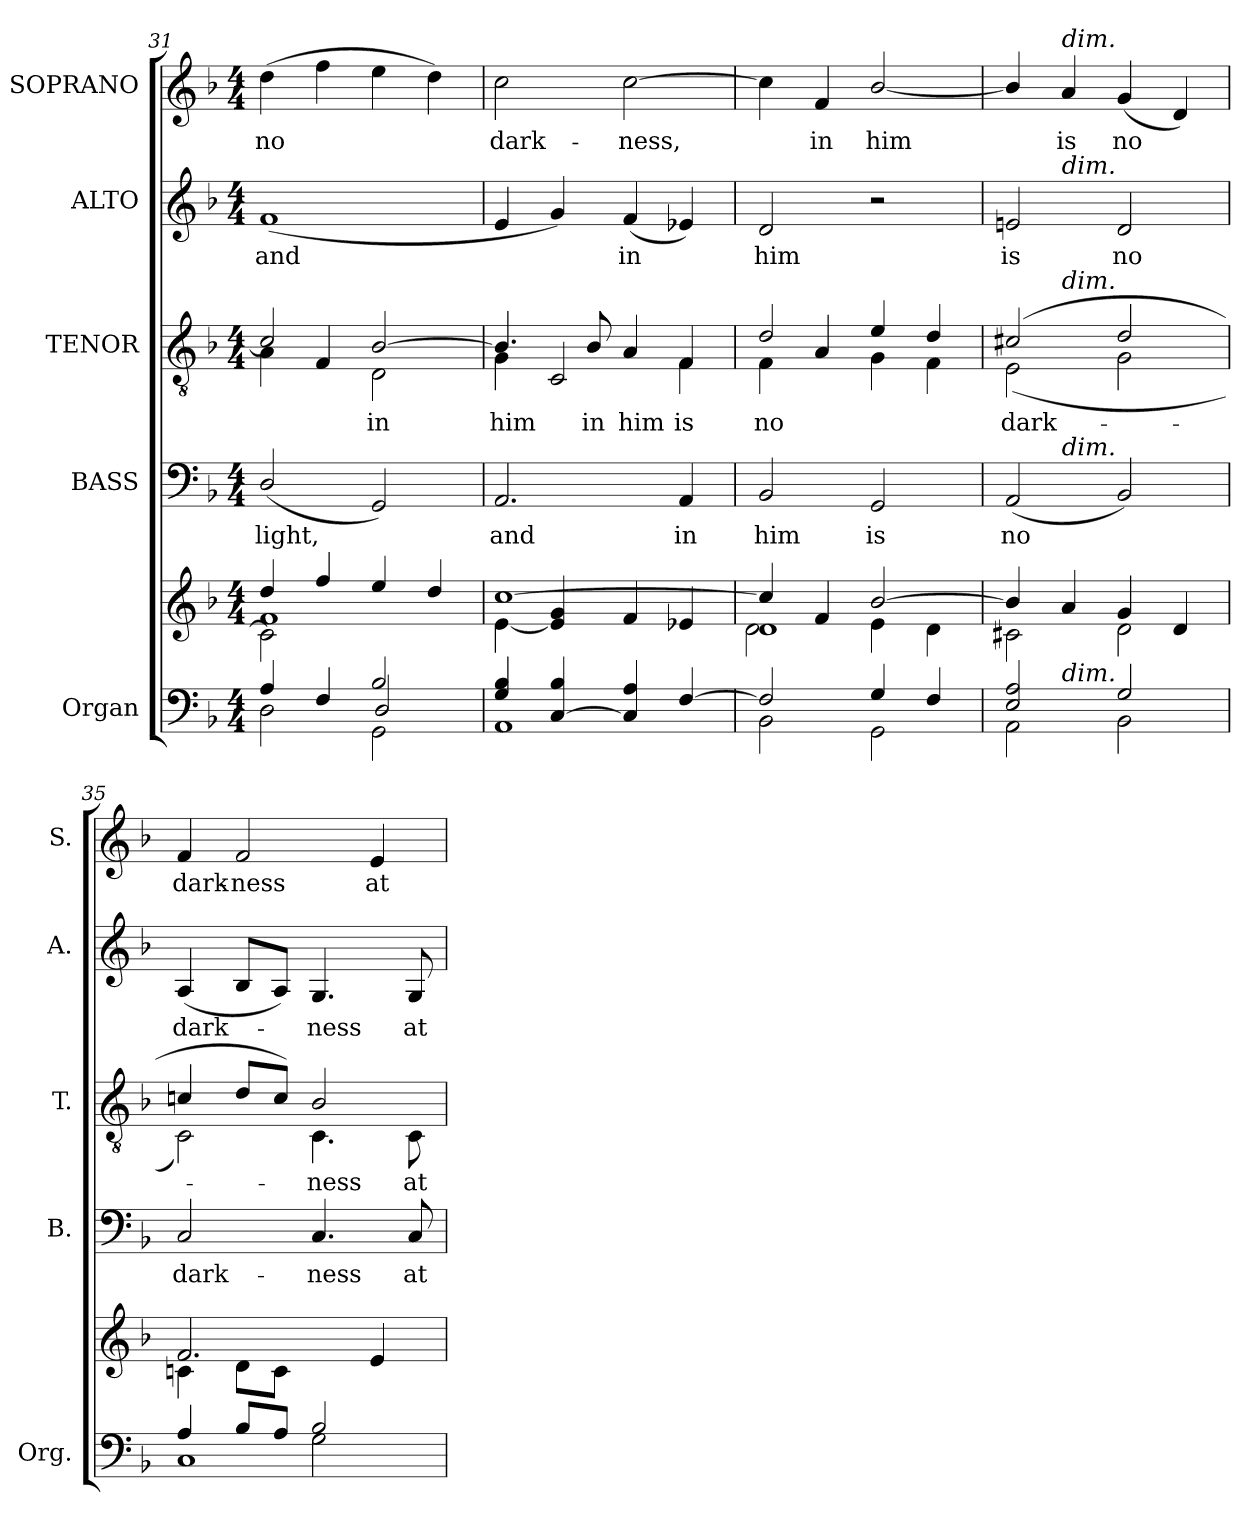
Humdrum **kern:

**kern	**kern	**kern	**text	**kern	**text	**kern	**text	**kern	**text
*part5	*part5	*part4	*part4	*part3	*part3	*part2	*part2	*part1	*part1
*staff6	*staff5	*staff4	*staff4	*staff3	*staff3	*staff2	*staff2	*staff1	*staff1
*I"Organ	*	*I"BASS	*	*I"TENOR	*	*I"ALTO	*	*I"SOPRANO	*
*I'Org.	*	*I'B.	*	*I'T.	*	*I'A.	*	*I'S.	*
*clefF4	*clefG2	*clefF4	*	*clefGv2	*	*clefG2	*	*clefG2	*
*	*	*	*	*ITrd7c12	*	*	*	*	*
*k[b-]	*k[b-]	*k[b-]	*	*k[b-]	*	*k[b-]	*	*k[b-]	*
*F:	*F:	*F:	*	*F:	*	*F:	*	*F:	*
*M4/4	*M4/4	*M4/4	*	*M4/4	*	*M4/4	*	*M4/4	*
=31	=31	=31	=31	=31	=31	=31	=31	=31	=31
*^	*^	*	*	*	*	*	*	*	*
*	*^	*	*^	*	*	*	*	*	*	*	*
!	!	!	!	!	!	!	!LO:LY:b:color=#000000	!	!	!	!	!	!
*	*	*	*	*	*	*	*	*^	*	*	*	*	*
!	!	!	!	!	!	!	!	!	!	!	!	!LO:LY:b:color=#000000	!	!
!	!	!	!	!	!	!	!	!	!	!	!	!	!	!LO:LY:b:color=#000000
2ryy	4Ai/	2Di\	4ddi/	2ci\]	1fi	(2Di/	light,	2Ci/]	4AAi\	.	(1fi	and	(4ddi\	no
.	4Fi/	.	4ffi/	.	.	.	.	.	4FFi/	.	.	.	4ffi\	.
!	!	!	!	!	!	!	!	!	!	!LO:LY:a:color=#000000	!	!	!	!
!	!	!	!	!	!	!	!	!	!	!LO:LY:b:color=#000000	!	!	!	!
2B-i/	2Di/	2GGi\	4eei/	2ryy	.	2GGi/)	.	[2BB-i/	2DDi\	in	.	.	4eei\	.
.	.	.	4ddi/	.	.	.	.	.	.	.	.	.	4ddi\)	.
*	*v	*v	*	*	*	*	*	*	*	*	*	*	*	*
*	*	*	*v	*v	*	*	*	*	*	*	*	*	*
=32	=32	=32	=32	=32	=32	=32	=32	=32	=32	=32	=32	=32
!	!	!	!	!	!LO:LY:b:color=#000000	!	!	!	!	!	!	!
!	!	!	!	!	!	!	!	!LO:LY:b:color=#000000	!	!	!	!
!	!	!	!	!	!	!	!	!	!	!	!	!LO:LY:b:color=#000000
4Gi/ 4B-i	1AAi	[1cci	[4ei\	2.AAi/	and	4.BB-i/]	4GGi\	him	4ei/	.	2cci\	dark-
[4Ci/ 4B-i	.	.	4ei/] 4gi	.	.	.	2CCi/	.	4gi/)	.	.	.
!	!	!	!	!	!	!	!	!LO:LY:a:color=#000000	!	!	!	!
.	.	.	.	.	.	8BB-i/	.	in	.	.	.	.
!	!	!	!	!	!	!	!	!LO:LY:a:color=#000000	!	!	!	!
!	!	!	!	!	!	!	!	!	!	!LO:LY:b:color=#000000	!	!
!	!	!	!	!	!	!	!	!	!	!	!	!LO:LY:b:color=#000000
4Ci/] 4Ai	.	.	4fi/	.	.	4AAi/	.	him	(4fi/	in	[2cci\	-ness,
!	!	!	!	!	!LO:LY:b:color=#000000	!	!	!	!	!	!	!
!	!	!	!	!	!	!	!	!LO:LY:a:color=#000000	!	!	!	!
!	!	!	!	!	!	!	!	!LO:LY:b:color=#000000	!	!	!	!
[4Fi/	.	.	4e-Xi/	4AAi/	in	4FFi/	4FFi\	is	4e-Xi/)	.	.	.
=33	=33	=33	=33	=33	=33	=33	=33	=33	=33	=33	=33	=33
*	*	*	*^	*	*	*	*	*	*	*	*	*
!	!	!	!	!	!	!LO:LY:b:color=#000000	!	!	!	!	!	!	!
!	!	!	!	!	!	!	!	!	!LO:LY:b:color=#000000	!	!	!	!
!	!	!	!	!	!	!	!	!	!	!	!LO:LY:b:color=#000000	!	!
2Fi/]	2BB-i\	4cci/]	1di	2di\	2BB-i/	him	2Di/	4FFi\	no	2di/	him	4cci\]	.
!	!	!	!	!	!	!	!	!	!	!	!	!	!LO:LY:b:color=#000000
.	.	4fi/	.	.	.	.	.	4AAi/	.	.	.	4fi/	in
!	!	!	!	!	!	!LO:LY:b:color=#000000	!	!	!	!	!	!	!
!	!	!	!	!	!	!	!	!	!	!	!	!	!LO:LY:b:color=#000000
4Gi/	2GGi\	[2b-i/	.	4ei\	2GGi/	is	4Ei/	4GGi\	.	2r	.	[2b-i/	him
4Fi/	.	.	.	4di\	.	.	4Di/	4FFi\	.	.	.	.	.
*	*	*	*v	*v	*	*	*v	*v	*	*	*	*	*
=34	=34	=34	=34	=34	=34	=34	=34	=34	=34	=34	=34
*	*	*	*^	*	*	*^	*	*	*	*	*
!	!	!	!	!	!	!LO:LY:b:color=#000000	!	!	!	!	!	!	!
*	*	*	*v	*v	*	*	*	*	*	*	*	*	*
*	*	*	*^	*	*	*	*	*	*	*	*	*
!	!	!	!	!	!	!	!	!	!LO:LY:b:color=#000000	!	!	!	!
*	*	*	*v	*v	*	*	*	*	*	*	*	*	*
*	*	*	*^	*	*	*	*	*	*	*	*	*
!	!	!	!	!	!	!	!	!	!	!	!LO:LY:b:color=#000000	!	!
*	*^	*	*v	*v	*^	*	*	*^	*	*^	*	*	*
2Ei/ 2Ai	2AAi\	4ryy	4b-i/]	2c#Xi\	(2AAi/	4ryy	no	(2C#Xi/	(2EEi\	4ryy	dark-	2eni/	4ryy	is	4b-i/]	.
!	!	!	!	!	!	!	!	!	!	!	!	!	!	!	!LO:TX:a:i:t=dim.	!
!	!	!	!	!	!	!	!	!	!	!	!	!	!LO:TX:a:i:t=dim.	!	!	!
!	!	!	!	!	!	!	!	!	!	!LO:TX:a:i:t=dim.	!	!	!	!	!	!
!	!	!	!	!	!	!LO:TX:a:i:t=dim.	!	!	!	!	!	!	!	!	!	!
!	!	!LO:TX:a:i:t=dim.	!	!	!	!	!	!	!	!	!	!	!	!	!	!
!	!	!	!	!	!	!	!	!	!	!	!	!	!	!	!	!LO:LY:b:color=#000000
.	.	2.ryy	4ai/	.	.	2.ryy	.	.	.	2.ryy	.	.	2.ryy	.	4ai/	is
!	!	!	!	!	!	!	!	!	!	!	!	!	!	!LO:LY:b:color=#000000	!	!
!	!	!	!	!	!	!	!	!	!	!	!	!	!	!	!	!LO:LY:b:color=#000000
2Gi/	2BB-i\	.	4gi/	2di\	2BB-i/)	.	.	2Di/	2GGi\	.	.	2di/	.	no	(4gi/	no
.	.	.	4di/	.	.	.	.	.	.	.	.	.	.	.	4di/)	.
*	*	*	*	*	*v	*v	*	*	*	*	*	*v	*v	*	*	*
*	*	*	*	*	*	*	*v	*v	*v	*	*	*	*	*
!!LO:LB:g=z
=35	=35	=35	=35	=35	=35	=35	=35	=35	=35	=35	=35	=35
*	*	*	*	*	*^	*	*^	*	*^	*	*	*
*	*	*	*	*	*	*	*	*	*^	*	*	*	*	*	*
!	!	!	!	!	!	!	!LO:LY:b:color=#000000	!	!	!	!	!	!	!	!	!
*	*	*	*	*	*v	*v	*	*	*	*	*	*v	*v	*	*	*
*	*	*	*	*	*	*	*	*v	*v	*	*	*	*	*
*	*	*	*	*	*^	*	*	*^	*	*^	*	*	*
!	!	!	!	!	!	!	!	!	!	!	!	!	!	!LO:LY:b:color=#000000	!	!
*	*	*	*	*	*v	*v	*	*	*	*	*	*v	*v	*	*	*
*	*	*	*	*	*	*	*	*v	*v	*	*	*	*	*
*	*	*	*	*	*^	*	*	*^	*	*^	*	*	*
!	!	!	!	!	!	!	!	!	!	!	!	!	!	!	!	!LO:LY:b:color=#000000
*	*	*	*	*	*v	*v	*	*	*	*	*	*v	*v	*	*	*
*	*	*	*	*	*	*	*	*v	*v	*	*	*	*	*
2ryy	4Ai/	1Ci	2.fi/	4cni\	2Ci/	dark-	4Cni/	2CCi\)	.	(4Ai/	dark-	4fi/	dark-
!	!	!	!	!	!	!	!	!	!	!	!	!	!LO:LY:b:color=#000000
.	8B-i/L	.	.	8di\L	.	.	8Di/L	.	.	8B-i/L	.	2fi/	-ness
.	8Ai/J	.	.	8ci\J	.	.	8Ci/J)	.	.	8Ai/J)	.	.	.
!	!	!	!	!	!	!LO:LY:b:color=#000000	!	!	!	!	!	!	!
!	!	!	!	!	!	!	!	!	!LO:LY:b:color=#000000	!	!	!	!
!	!	!	!	!	!	!	!	!	!	!	!LO:LY:b:color=#000000	!	!
2B-i/	2Gi\	.	.	2ryy	4.Ci/	-ness	2BB-i/	4.CCi\	-ness	4.Gi/	-ness	.	.
!	!	!	!	!	!	!	!	!	!	!	!	!	!LO:LY:b:color=#000000
.	.	.	4ei/	.	.	.	.	.	.	.	.	4ei/	at
!	!	!	!	!	!	!LO:LY:b:color=#000000	!	!	!	!	!	!	!
!	!	!	!	!	!	!	!	!	!LO:LY:b:color=#000000	!	!	!	!
!	!	!	!	!	!	!	!	!	!	!	!LO:LY:b:color=#000000	!	!
.	.	.	.	.	8Ci/	at	.	8CCi\	at	8Gi/	at	.	.
*v	*v	*v	*	*	*	*	*v	*v	*	*	*	*	*
*	*v	*v	*	*	*	*	*	*	*	*
=	=	=	=	=	=	=	=	=	=
*-	*-	*-	*-	*-	*-	*-	*-	*-	*-
